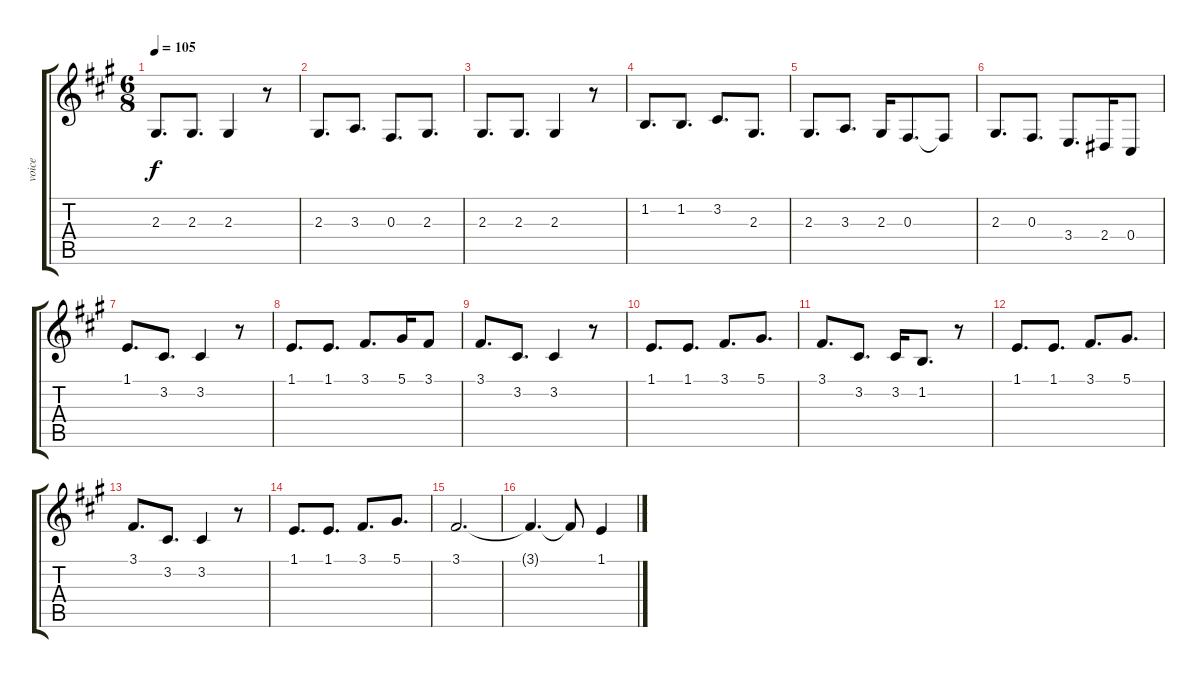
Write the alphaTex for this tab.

\track ("voice" "voice") {instrument flute}
\staff {score tabs}
\tuning (Eb4 Bb3 Gb3 Db3 Ab2 Db2) {hide}
\ts (6 8)
\tempo 105
\clef g2
\ks a
2.3.8{d dy f} 2.3.8{d} 2.3.4 r.8 |
2.3.8{d} 3.3.8{d} 0.3.8{d} 2.3.8{d} |
2.3.8{d} 2.3.8{d} 2.3.4 r.8 |
1.2.8{d} 1.2.8{d} 3.2.8{d} 2.3.8{d} |
2.3.8{d} 3.3.8{d} 2.3.16 0.3.8{d} 0.3{t}.8 |
2.3.8{d} 0.3.8{d} 3.4.8{d} 2.4.16 0.4.8 |
1.1.8{d} 3.2.8{d} 3.2.4 r.8 |
1.1.8{d} 1.1.8{d} 3.1.8{d} 5.1.16 3.1.8 |
3.1.8{d} 3.2.8{d} 3.2.4 r.8 |
1.1.8{d} 1.1.8{d} 3.1.8{d} 5.1.8{d} |
3.1.8{d} 3.2.8{d} 3.2.16 1.2.8{d} r.8 |
1.1.8{d} 1.1.8{d} 3.1.8{d} 5.1.8{d} |
3.1.8{d} 3.2.8{d} 3.2.4 r.8 |
1.1.8{d} 1.1.8{d} 3.1.8{d} 5.1.8{d} |
3.1.2{d} |
3.1{t}.4{d} 3.1{t}.8 1.1.4
